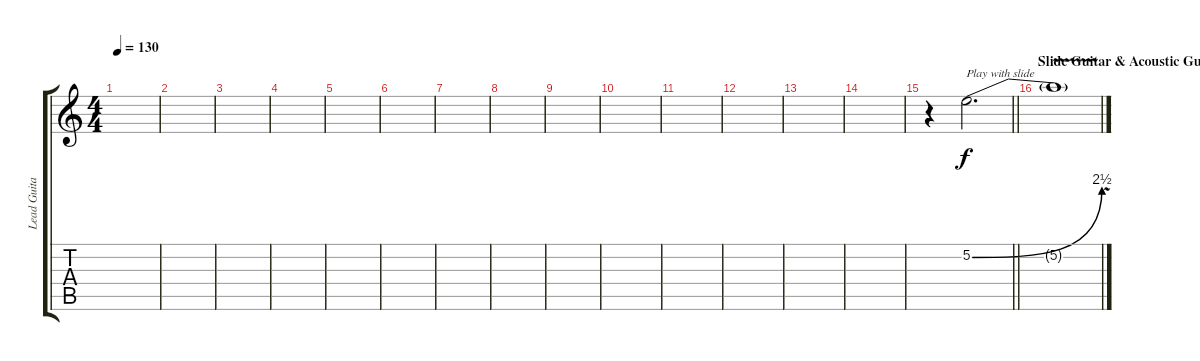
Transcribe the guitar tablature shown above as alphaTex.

\track ("Lead Guitar" "Lead Guita") {instrument distortionguitar}
\staff {score tabs}
\tuning (E4 B3 G3 D3 A2 E2) {hide}
\ts (4 4)
\tempo 130
\clef g2
\ks c
|
|
|
|
|
|
|
|
|
|
|
|
|
|
\barLineRight lightlight
r.4{volume 5 instrument distortionguitar} 5.2{be (bend 0 0 60 10)}.2{d txt "Play with slide"} |
\section ("" "Slide Guitar & Acoustic Guitar")
5.2{v t}.1
